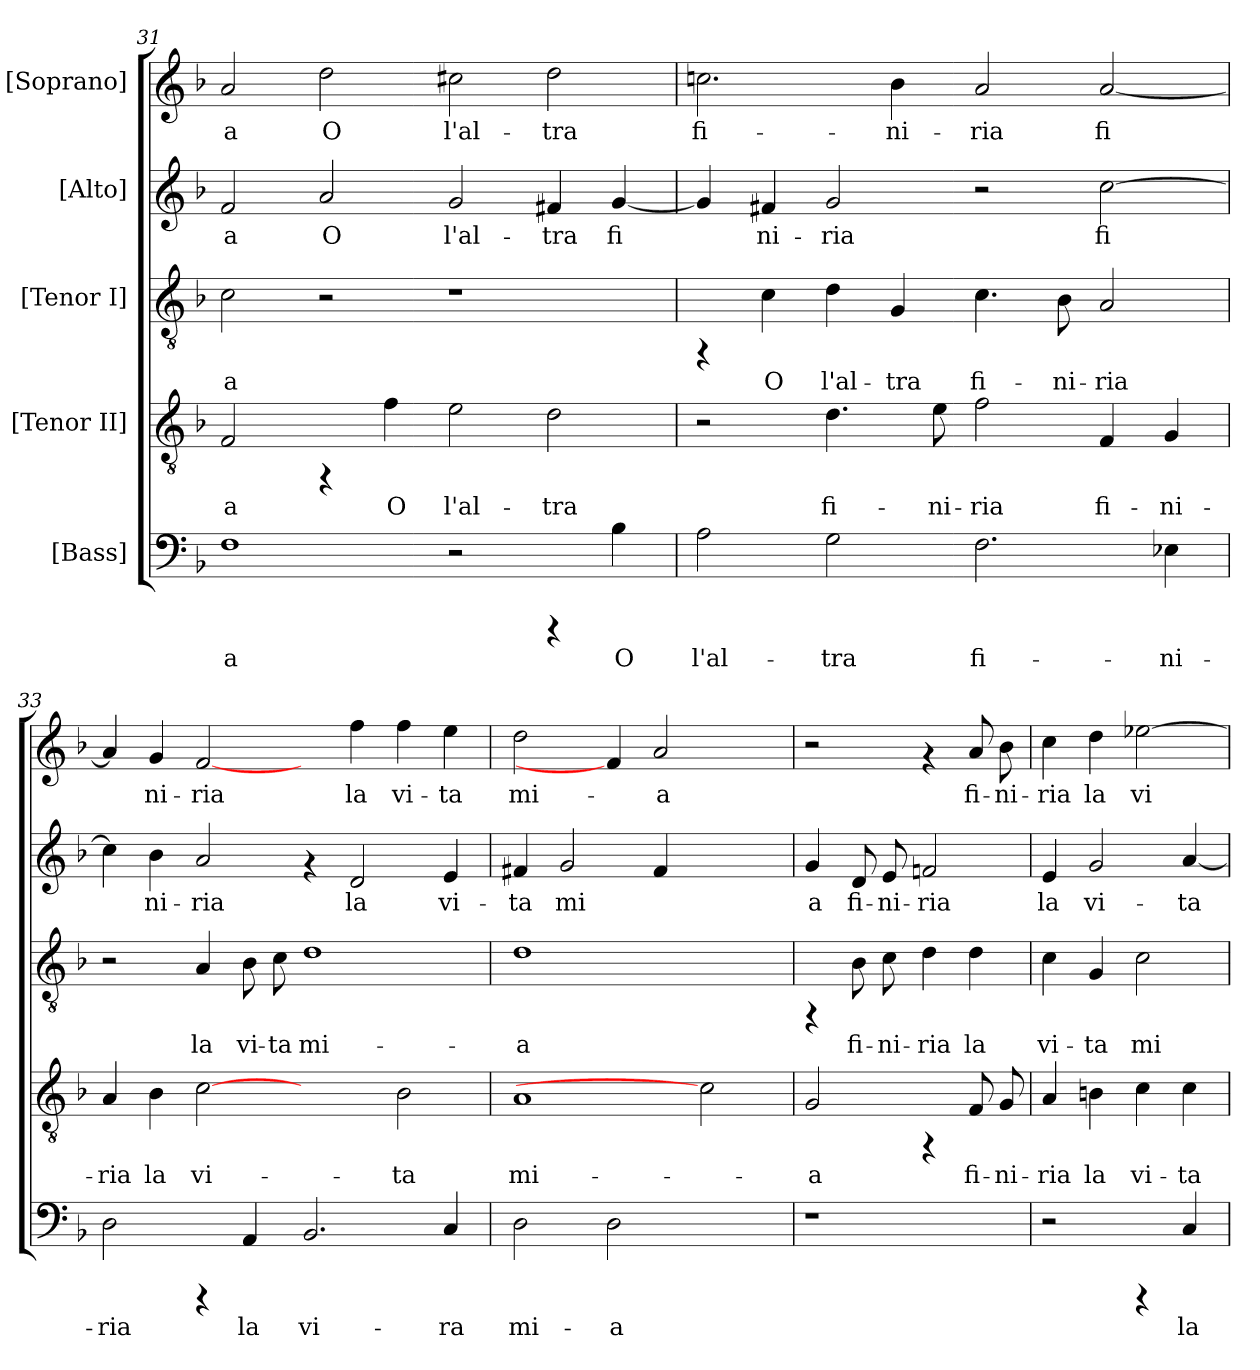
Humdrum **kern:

**kern	**text	**kern	**text	**kern	**text	**kern	**text	**kern	**text
*part5	*part5	*part4	*part4	*part3	*part3	*part2	*part2	*part1	*part1
*staff5	*staff5	*staff4	*staff4	*staff3	*staff3	*staff2	*staff2	*staff1	*staff1
*I"[Bass]	*	*I"[Tenor II]	*	*I"[Tenor I]	*	*I"[Alto]	*	*I"[Soprano]	*
*clefF4	*	*clefGv2	*	*clefGv2	*	*clefG2	*	*clefG2	*
*k[b-]	*	*k[b-]	*	*k[b-]	*	*k[b-]	*	*k[b-]	*
*F:	*	*F:	*	*F:	*	*F:	*	*F:	*
=31	=31	=31	=31	=31	=31	=31	=31	=31	=31
!	!LO:LY:b:cj	!	!LO:LY:b:cj	!	!LO:LY:b:cj	!	!LO:LY:b:cj	!	!LO:LY:b:cj
1F	-a	2F/	-a	2c\	-a	2f/	-a	2a/	-a
!	!	!	!	!	!	!	!LO:LY:b:cj	!	!LO:LY:b:cj
.	.	4rFF	.	2r	.	2a/	O	2dd\	O
!	!	!	!LO:LY:b:cj	!	!	!	!	!	!
.	.	4f\	O	.	.	.	.	.	.
!	!	!	!LO:LY:b:cj	!	!	!	!LO:LY:b:cj	!	!LO:LY:b:cj
2r	.	2e\	l'al-	1r	.	2g/	l'al-	2cc#X\	l'al-
!	!	!	!LO:LY:b:cj	!	!	!	!LO:LY:b:cj	!	!LO:LY:b:cj
4rCCC	.	2d\	-tra	.	.	4f#X/	-tra	2dd\	-tra
!	!LO:LY:b:cj	!	!	!	!	!	!LO:LY:b:cj	!	!
4B-\	O	.	.	.	.	[<4g/	fi-	.	.
=32	=32	=32	=32	=32	=32	=32	=32	=32	=32
!	!LO:LY:b:cj	!	!	!	!	!	!LO:LY:b:cj	!	!LO:LY:b:cj
2A\	l'al-	2r	.	4rFF	.	4g/]	--	2.ccn\	fi-
!	!	!	!	!	!LO:LY:b:cj	!	!LO:LY:b:cj	!	!
.	.	.	.	4c\	O	4f#X/	-ni-	.	.
!	!LO:LY:b:cj	!	!LO:LY:b:cj	!	!LO:LY:b:cj	!	!LO:LY:b:cj	!	!
2G\	-tra	4.d\	fi-	4d\	l'al-	2g/	-ria	.	.
!	!	!	!	!	!LO:LY:b:cj	!	!	!	!LO:LY:b:cj
.	.	.	.	4G/	-tra	.	.	4b-\	-ni-
!	!	!	!LO:LY:b:cj	!	!	!	!	!	!
.	.	8e\	-ni-	.	.	.	.	.	.
!	!LO:LY:b:cj	!	!LO:LY:b:cj	!	!LO:LY:b:cj	!	!	!	!LO:LY:b:cj
2.F\	fi-	2f\	-ria	4.c\	fi-	2r	.	2a/	-ria
!	!	!	!	!	!LO:LY:b:cj	!	!	!	!
.	.	.	.	8B-\	-ni-	.	.	.	.
!	!	!	!LO:LY:b:cj	!	!LO:LY:b:cj	!	!LO:LY:b:cj	!	!LO:LY:b:cj
.	.	4F/	fi-	2A/	-ria	[<2cc\	fi-	[<2a/	fi-
!	!LO:LY:b:cj	!	!LO:LY:b:cj	!	!	!	!	!	!
4E-X\	-ni-	4G/	-ni-	.	.	.	.	.	.
!!LO:PB:g=z
=33	=33	=33	=33	=33	=33	=33	=33	=33	=33
!	!LO:LY:b:cj	!	!LO:LY:b:cj	!	!	!	!LO:LY:b:cj	!	!LO:LY:b:cj
2D\	-ria	4A/	-ria	2r	.	4cc\]	--	4a/]	--
!	!	!	!LO:LY:b:cj	!	!	!	!LO:LY:b:cj	!	!LO:LY:b:cj
.	.	4B-\	la	.	.	4b-\	-ni-	4g/	-ni-
!	!	!	!LO:LY:b:cj	!	!LO:LY:b:cj	!	!LO:LY:b:cj	!	!LO:LY:b:cj
4rCCC	.	[2c	vi-	4A/	la	2a/	-ria	[2f/	-ria
!	!LO:LY:b:cj	!	!	!	!LO:LY:b:cj	!	!	!	!
4AA/	la	.	.	8B-\	vi-	.	.	.	.
!	!	!	!	!	!LO:LY:b:cj	!	!	!	!
.	.	.	.	8c\	-ta	.	.	.	.
!	!LO:LY:b:cj	!	!	!	!LO:LY:b:cj	!	!	!	!
2.BB-/	vi-	2ryy	.	1d	mi-	4rf	.	4ryy	.
!	!	!	!	!	!	!	!LO:LY:b:cj	!	!LO:LY:b:cj
.	.	.	.	.	.	2d/	la	4ff\	la
!	!	!	!LO:LY:b:cj	!	!	!	!	!	!LO:LY:b:cj
.	.	2B-\	-ta	.	.	.	.	4ff\	vi-
!	!LO:LY:b:cj	!	!	!	!	!	!LO:LY:b:cj	!	!LO:LY:b:cj
4C/	-ra	.	.	.	.	4e/	vi-	4ee\	-ta
=34	=34	=34	=34	=34	=34	=34	=34	=34	=34
!	!LO:LY:b:cj	!	!LO:LY:b:cj	!	!LO:LY:b:cj	!	!LO:LY:b:cj	!	!LO:LY:b:cj
2D\	mi-	1A	mi-	1d	-a	4f#X/	-ta	2dd\	mi-
!	!	!	!	!	!	!	!LO:LY:b:cj	!	!
.	.	.	.	.	.	2g/	mi-	.	.
!	!LO:LY:b:cj	!	!	!	!	!	!	!	!
2D\	-a	.	.	.	.	.	.	4f/]	.
!	!	!	!	!	!	!	!LO:LY:b:cj	!	!LO:LY:b:cj
.	.	.	.	.	.	4f#/	--	2a/	-a
2ryy	.	2c]	.	2ryy	.	2ryy	.	.	.
.	.	.	.	.	.	.	.	4ryy	.
=35	=35	=35	=35	=35	=35	=35	=35	=35	=35
!	!	!	!LO:LY:b:cj	!	!	!	!LO:LY:b:cj	!	!
1r	.	2G/	-a	4rFF	.	4g/	-a	2r	.
!	!	!	!	!	!LO:LY:b:cj	!	!LO:LY:b:cj	!	!
.	.	.	.	8B-\	fi-	8d/	fi-	.	.
!	!	!	!	!	!LO:LY:b:cj	!	!LO:LY:b:cj	!	!
.	.	.	.	8c\	-ni-	8e/	-ni-	.	.
!	!	!	!	!	!LO:LY:b:cj	!	!LO:LY:b:cj	!	!
.	.	4rFF	.	4d\	-ria	2fn/	-ria	4rf	.
!	!	!	!LO:LY:b:cj	!	!LO:LY:b:cj	!	!	!	!LO:LY:b:cj
.	.	8F/	fi-	4d\	la	.	.	8a/	fi-
!	!	!	!LO:LY:b:cj	!	!	!	!	!	!LO:LY:b:cj
.	.	8G/	-ni-	.	.	.	.	8b-\	-ni-
=36	=36	=36	=36	=36	=36	=36	=36	=36	=36
!	!	!	!LO:LY:b:cj	!	!LO:LY:b:cj	!	!LO:LY:b:cj	!	!LO:LY:b:cj
2r	.	4A/	-ria	4c\	vi-	4e/	la	4cc\	-ria
!	!	!	!LO:LY:b:cj	!	!LO:LY:b:cj	!	!LO:LY:b:cj	!	!LO:LY:b:cj
.	.	4Bn\	la	4G/	-ta	2g/	vi-	4dd\	la
!	!	!	!LO:LY:b:cj	!	!LO:LY:b:cj	!	!	!	!LO:LY:b:cj
4rCCC	.	4c\	vi-	2c\	mi-	.	.	[>2ee-X\	vi-
!	!LO:LY:b:cj	!	!LO:LY:b:cj	!	!	!	!LO:LY:b:cj	!	!
4C/	la	4c\	-ta	.	.	[>4a/	-ta	.	.
=	=	=	=	=	=	=	=	=	=
*-	*-	*-	*-	*-	*-	*-	*-	*-	*-
